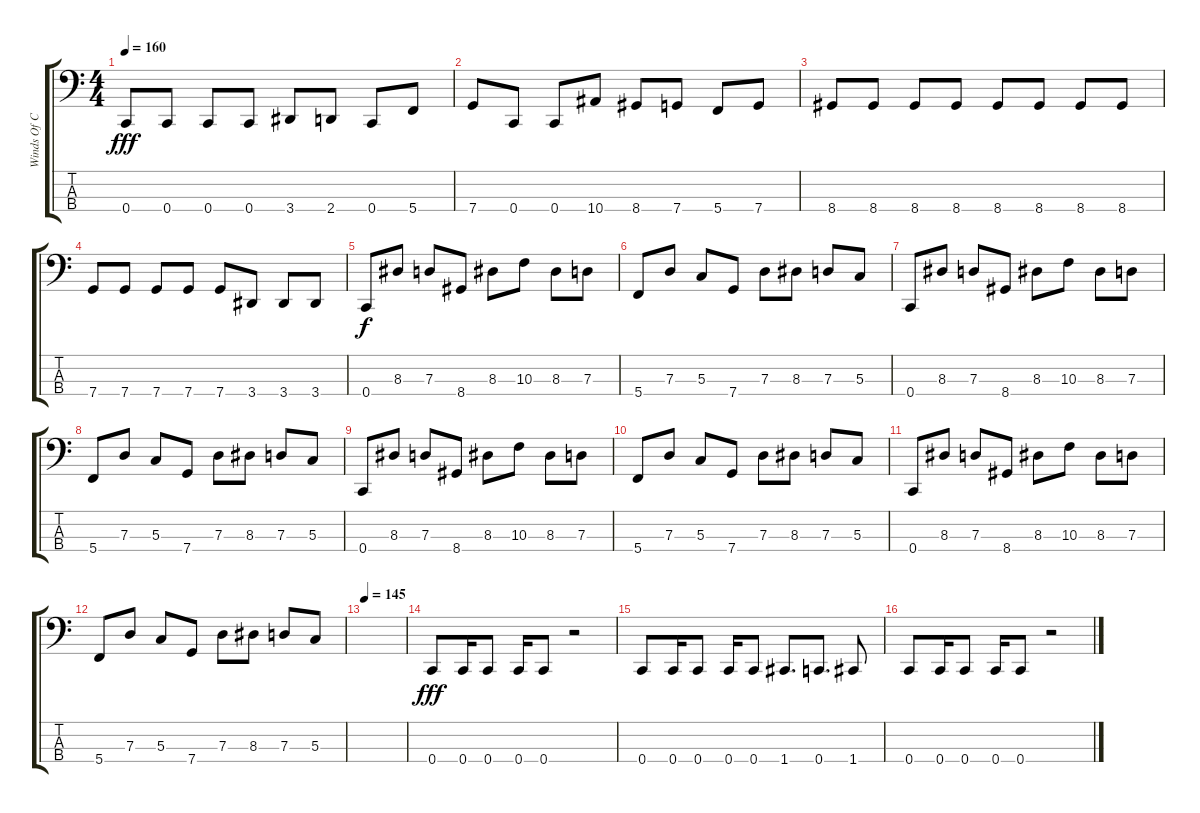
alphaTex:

\track ("Winds Of Connor" "Winds Of C") {instrument electricbassfinger}
\staff {score tabs}
\tuning (F2 C2 G1 C1) {hide}
\ts (4 4)
\tempo 160
\clef f4
\ks c
0.4.8{dy fff} 0.4.8 0.4.8 0.4.8 3.4.8 2.4.8 0.4.8 5.4.8 |
7.4.8 0.4.8 0.4.8 10.4.8 8.4.8 7.4.8 5.4.8 7.4.8 |
8.4.8 8.4.8 8.4.8 8.4.8 8.4.8 8.4.8 8.4.8 8.4.8 |
7.4.8 7.4.8 7.4.8 7.4.8 7.4.8 3.4.8 3.4.8 3.4.8 |
0.4.8{dy f} 8.3.8 7.3.8 8.4.8 8.3.8 10.3.8 8.3.8 7.3.8 |
5.4.8 7.3.8 5.3.8 7.4.8 7.3.8 8.3.8 7.3.8 5.3.8 |
0.4.8 8.3.8 7.3.8 8.4.8 8.3.8 10.3.8 8.3.8 7.3.8 |
5.4.8 7.3.8 5.3.8 7.4.8 7.3.8 8.3.8 7.3.8 5.3.8 |
0.4.8 8.3.8 7.3.8 8.4.8 8.3.8 10.3.8 8.3.8 7.3.8 |
5.4.8 7.3.8 5.3.8 7.4.8 7.3.8 8.3.8 7.3.8 5.3.8 |
0.4.8 8.3.8 7.3.8 8.4.8 8.3.8 10.3.8 8.3.8 7.3.8 |
5.4.8 7.3.8 5.3.8 7.4.8 7.3.8 8.3.8 7.3.8 5.3.8 |
\tempo 145
|
0.4.8{dy fff} 0.4.16 0.4.8 0.4.16 0.4.8 r.2 |
0.4.8 0.4.16 0.4.8 0.4.16 0.4.8 1.4.8{d} 0.4.8{d} 1.4.8 |
0.4.8 0.4.16 0.4.8 0.4.16 0.4.8 r.2
